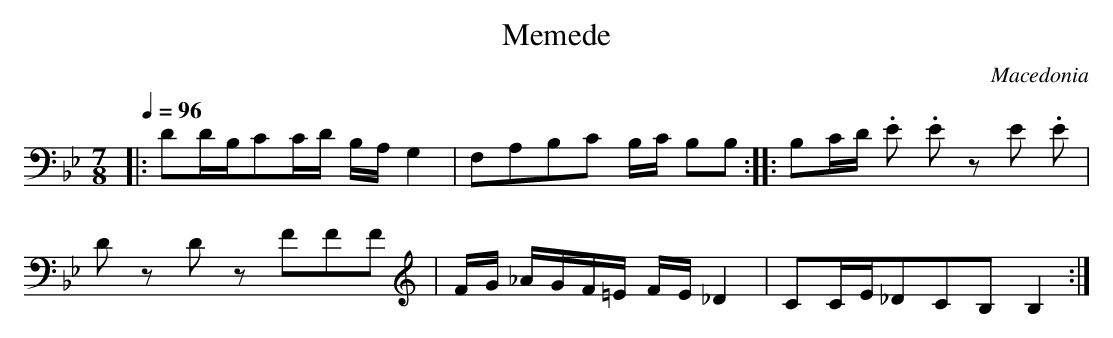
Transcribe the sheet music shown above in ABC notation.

X:1
T: Memede
O: Macedonia
M: 7/8
L: 1/8
Q: 1/4=96
K: Gm
!drum! \
|:DD/B,/CC/D/ B,/A,/G,2|F,A,B,C B,/C/ B,B,     :|: B,C/D/ .E .E zE .E|
  Dz Dz FFF            |F/G/ _A/G/F/=E/ F/E/_D2|CC/E/_DCB,B,2        :|
